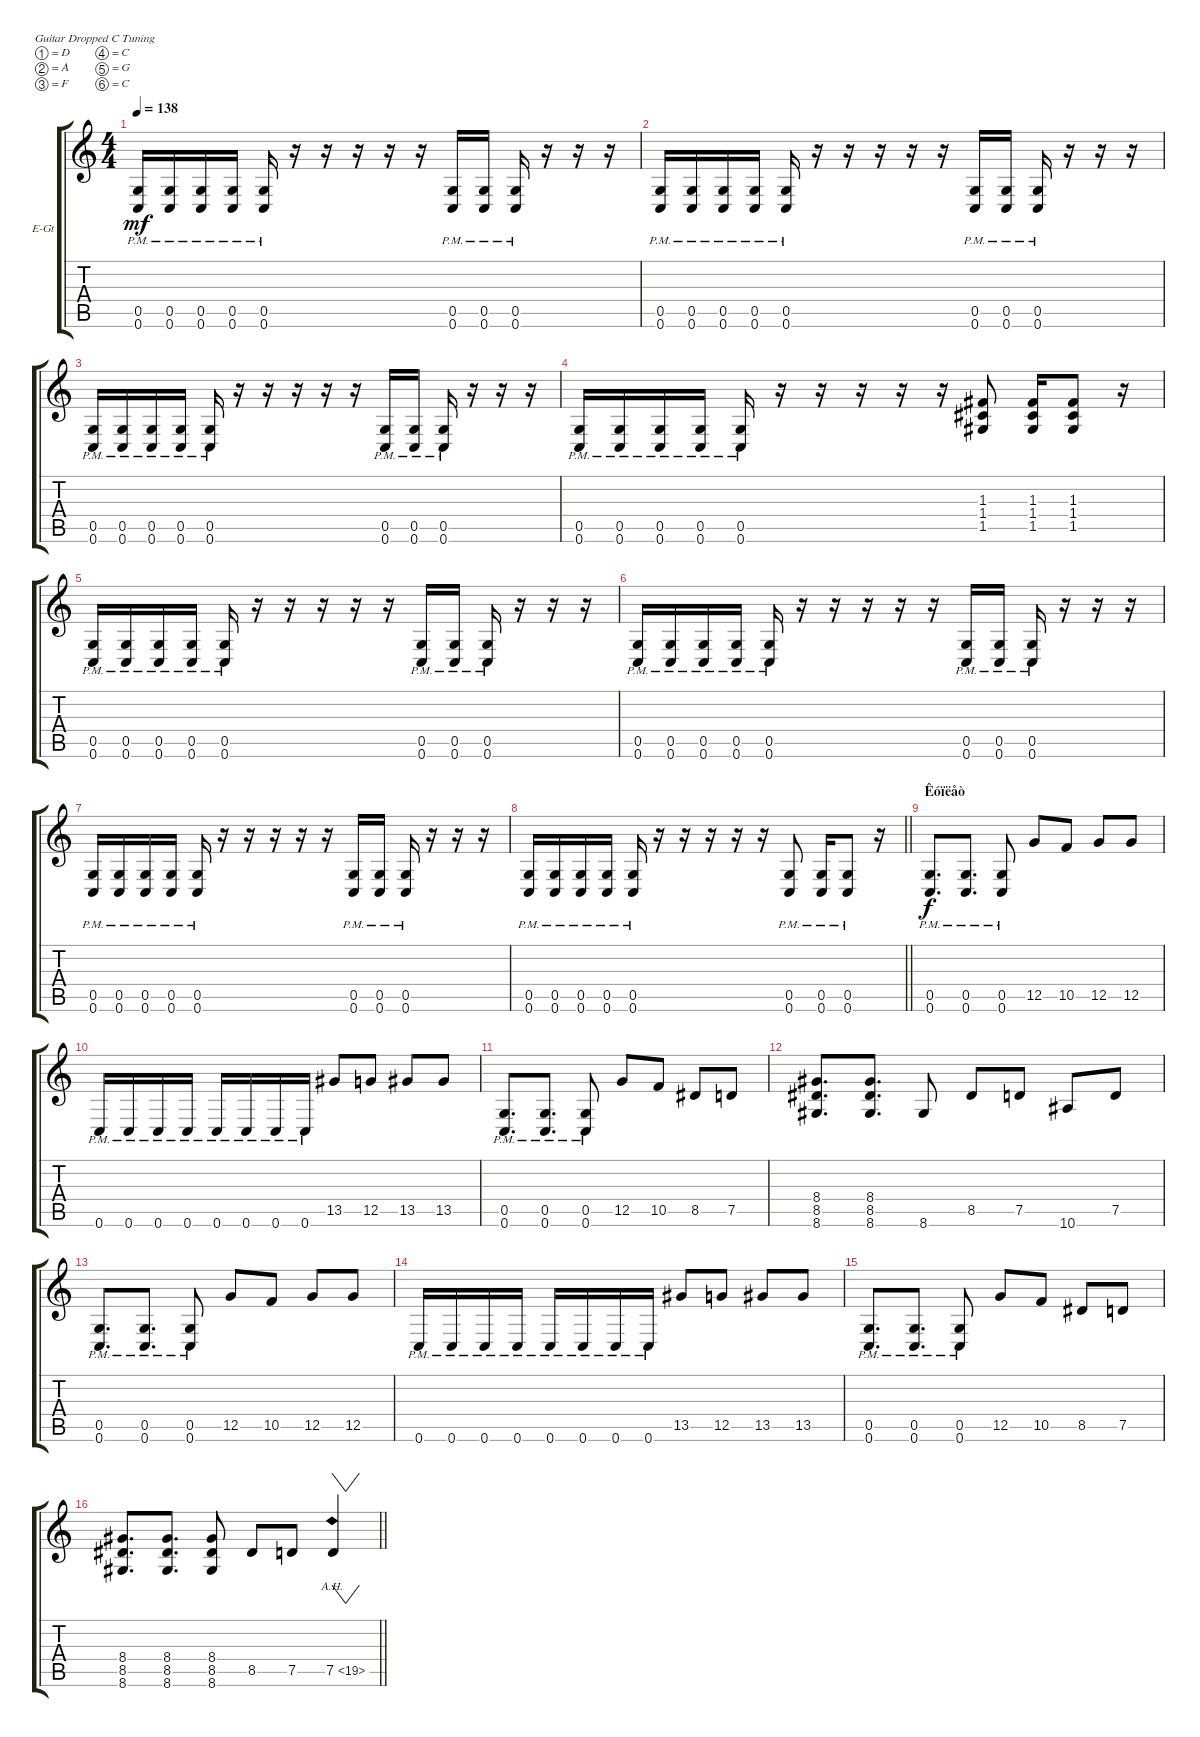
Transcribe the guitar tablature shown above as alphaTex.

\bracketExtendMode groupsimilarinstruments
\firstSystemTrackNameOrientation horizontal
\otherSystemsTrackNameOrientation horizontal
\track ("Guitar 1" "E-Gt") {instrument distortionguitar}
\staff {score tabs}
\tuning (D4 A3 F3 C3 G2 C2)
\ts (4 4)
\tempo 138
\clef g2
\ks c
(0.5{pm} 0.6{pm}).16{dy mf} (0.5{pm} 0.6{pm}).16 (0.5{pm} 0.6{pm}).16 (0.5{pm} 0.6{pm}).16 (0.5{pm} 0.6{pm}).16 r.16 r.16 r.16 r.16 r.16 (0.5{pm} 0.6{pm}).16 (0.5{pm} 0.6{pm}).16 (0.5{pm} 0.6{pm}).16 r.16 r.16 r.16 |
(0.5{pm} 0.6{pm}).16 (0.5{pm} 0.6{pm}).16 (0.5{pm} 0.6{pm}).16 (0.5{pm} 0.6{pm}).16 (0.5{pm} 0.6{pm}).16 r.16 r.16 r.16 r.16 r.16 (0.5{pm} 0.6{pm}).16 (0.5{pm} 0.6{pm}).16 (0.5{pm} 0.6{pm}).16 r.16 r.16 r.16 |
(0.5{pm} 0.6{pm}).16 (0.5{pm} 0.6{pm}).16 (0.5{pm} 0.6{pm}).16 (0.5{pm} 0.6{pm}).16 (0.5{pm} 0.6{pm}).16 r.16 r.16 r.16 r.16 r.16 (0.5{pm} 0.6{pm}).16 (0.5{pm} 0.6{pm}).16 (0.5{pm} 0.6{pm}).16 r.16 r.16 r.16 |
(0.5{pm} 0.6{pm}).16 (0.5{pm} 0.6{pm}).16 (0.5{pm} 0.6{pm}).16 (0.5{pm} 0.6{pm}).16 (0.5{pm} 0.6{pm}).16 r.16 r.16 r.16 r.16 r.16 (1.3 1.4 1.5).8 (1.3 1.4 1.5).16 (1.3 1.4 1.5).8 r.16 |
(0.5{pm} 0.6{pm}).16 (0.5{pm} 0.6{pm}).16 (0.5{pm} 0.6{pm}).16 (0.5{pm} 0.6{pm}).16 (0.5{pm} 0.6{pm}).16 r.16 r.16 r.16 r.16 r.16 (0.5{pm} 0.6{pm}).16 (0.5{pm} 0.6{pm}).16 (0.5{pm} 0.6{pm}).16 r.16 r.16 r.16 |
(0.5{pm} 0.6{pm}).16 (0.5{pm} 0.6{pm}).16 (0.5{pm} 0.6{pm}).16 (0.5{pm} 0.6{pm}).16 (0.5{pm} 0.6{pm}).16 r.16 r.16 r.16 r.16 r.16 (0.5{pm} 0.6{pm}).16 (0.5{pm} 0.6{pm}).16 (0.5{pm} 0.6{pm}).16 r.16 r.16 r.16 |
(0.5{pm} 0.6{pm}).16 (0.5{pm} 0.6{pm}).16 (0.5{pm} 0.6{pm}).16 (0.5{pm} 0.6{pm}).16 (0.5{pm} 0.6{pm}).16 r.16 r.16 r.16 r.16 r.16 (0.5{pm} 0.6{pm}).16 (0.5{pm} 0.6{pm}).16 (0.5{pm} 0.6{pm}).16 r.16 r.16 r.16 |
\barLineRight lightlight
(0.5{pm} 0.6{pm}).16 (0.5{pm} 0.6{pm}).16 (0.5{pm} 0.6{pm}).16 (0.5{pm} 0.6{pm}).16 (0.5{pm} 0.6{pm}).16 r.16 r.16 r.16 r.16 r.16 (0.5{pm} 0.6{pm}).8 (0.5{pm} 0.6{pm}).16 (0.5{pm} 0.6{pm}).8 r.16 |
\section ("" "Êóïëåò")
(0.5{pm} 0.6{pm}).8{d dy f} (0.5{pm} 0.6{pm}).8{d} (0.5{pm} 0.6{pm}).8 12.5.8 10.5.8 12.5.8 12.5.8 |
0.6{pm}.16 0.6{pm}.16 0.6{pm}.16 0.6{pm}.16 0.6{pm}.16 0.6{pm}.16 0.6{pm}.16 0.6{pm}.16 13.5.8 12.5.8 13.5.8 13.5.8 |
(0.5{pm} 0.6{pm}).8{d} (0.5{pm} 0.6{pm}).8{d} (0.5{pm} 0.6{pm}).8 12.5.8 10.5.8 8.5.8 7.5.8 |
(8.4 8.5 8.6).8{d} (8.4 8.5 8.6).8{d} 8.6.8 8.5.8 7.5.8 10.6.8 7.5.8 |
(0.5{pm} 0.6{pm}).8{d} (0.5{pm} 0.6{pm}).8{d} (0.5{pm} 0.6{pm}).8 12.5.8 10.5.8 12.5.8 12.5.8 |
0.6{pm}.16 0.6{pm}.16 0.6{pm}.16 0.6{pm}.16 0.6{pm}.16 0.6{pm}.16 0.6{pm}.16 0.6{pm}.16 13.5.8 12.5.8 13.5.8 13.5.8 |
(0.5{pm} 0.6{pm}).8{d} (0.5{pm} 0.6{pm}).8{d} (0.5{pm} 0.6{pm}).8 12.5.8 10.5.8 8.5.8 7.5.8 |
\barLineRight lightlight
(8.4 8.5 8.6).8{d} (8.4 8.5 8.6).8{d} (8.4 8.5 8.6).8 8.5.8 7.5.8 7.5{ah 12}.4{vw}
